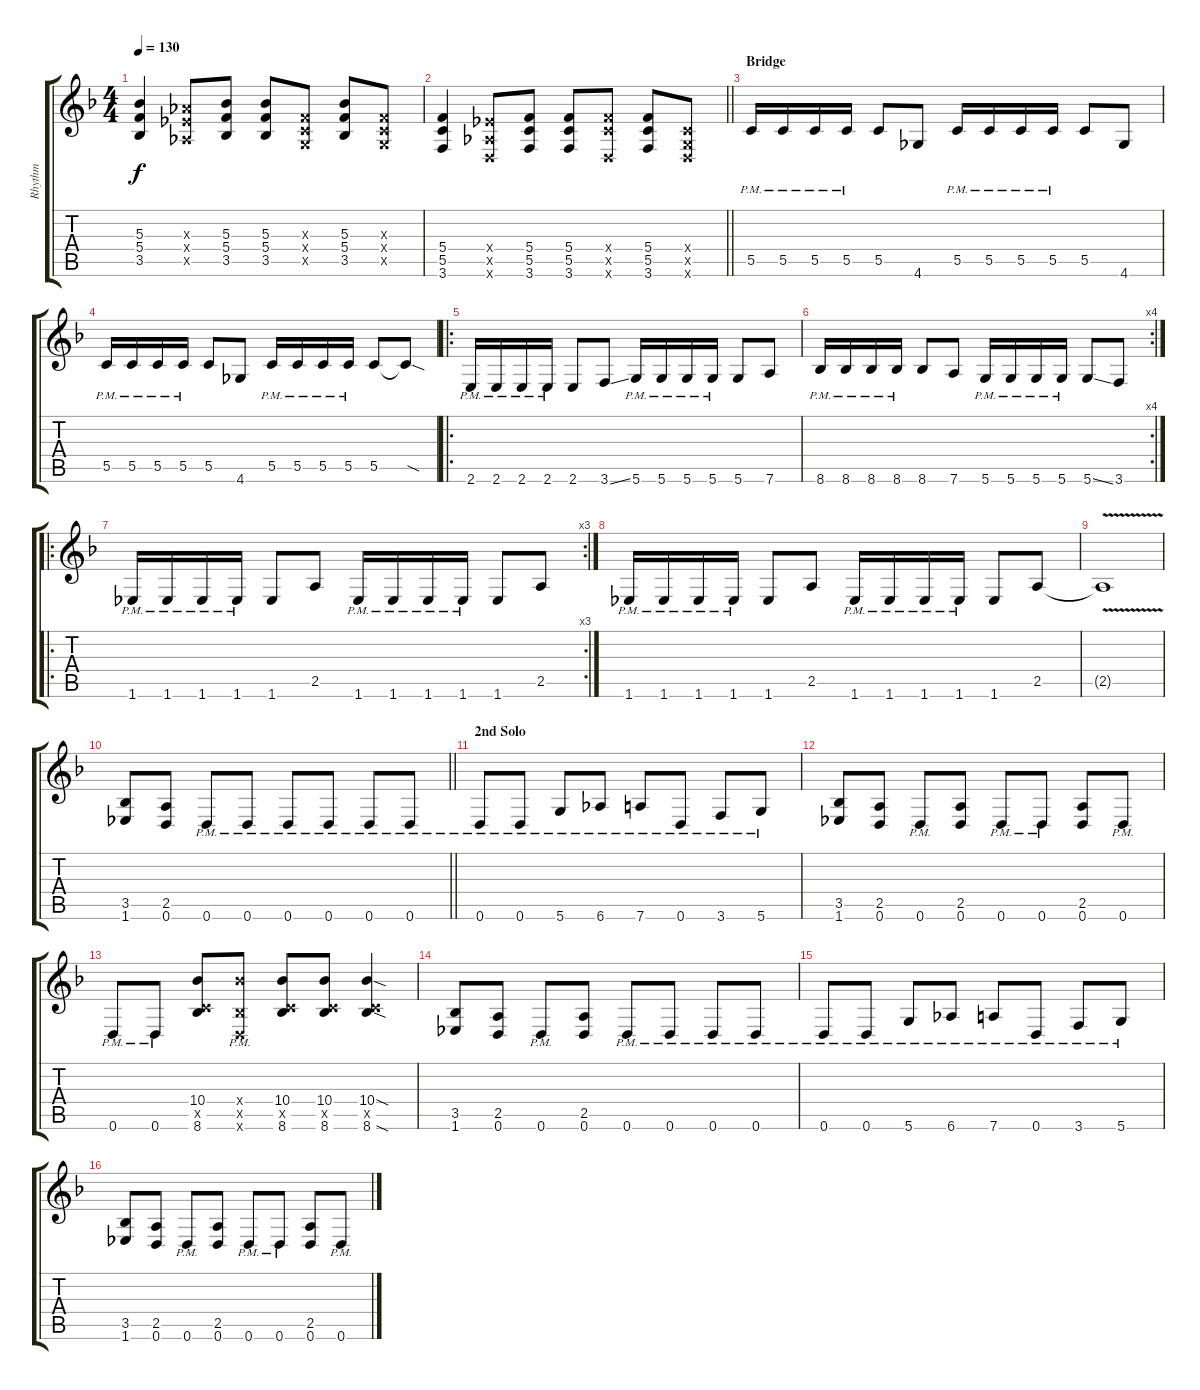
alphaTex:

\track ("Rhythm" "Rhythm") {instrument overdrivenguitar}
\staff {score tabs}
\tuning (D4 A3 F3 C3 G2 D2) {hide}
\ts (4 4)
\tempo 130
\clef g2
\ks dminor
(5.3 5.4 3.5).4{dy f} (3.3{x} 3.4{x} 1.5{x}).8 (5.3 5.4 3.5).8 (5.3 5.4 3.5).8 (0.3{x} 0.4{x} 0.5{x}).8 (5.3 5.4 3.5).8 (0.3{x} 0.4{x} 0.5{x}).8 |
\barLineRight lightlight
(5.4 5.5 3.6).4 (3.4{x} 1.5{x} 0.6{x}).8 (5.4 5.5 3.6).8 (5.4 5.5 3.6).8 (5.4{x} 5.5{x} 0.6{x}).8 (5.4 5.5 3.6).8 (0.4{x} 0.5{x} 0.6{x}).8 |
\section ("" "Bridge")
5.5{pm}.16 5.5{pm}.16 5.5{pm}.16 5.5{pm}.16 5.5.8 4.6.8 5.5{pm}.16 5.5{pm}.16 5.5{pm}.16 5.5{pm}.16 5.5.8 4.6.8 |
5.5{pm}.16 5.5{pm}.16 5.5{pm}.16 5.5{pm}.16 5.5.8 4.6.8 5.5{pm}.16 5.5{pm}.16 5.5{pm}.16 5.5{pm}.16 5.5.8 5.5{sod t}.8 |
\ro
2.6{pm}.16 2.6{pm}.16 2.6{pm}.16 2.6{pm}.16 2.6.8 3.6{ss}.8 5.6{pm}.16 5.6{pm}.16 5.6{pm}.16 5.6{pm}.16 5.6.8 7.6.8 |
\rc 4
8.6{pm}.16 8.6{pm}.16 8.6{pm}.16 8.6{pm}.16 8.6.8 7.6.8 5.6{pm}.16 5.6{pm}.16 5.6{pm}.16 5.6{pm}.16 5.6{ss}.8 3.6.8 |
\ro
\rc 3
1.6{pm}.16 1.6{pm}.16 1.6{pm}.16 1.6{pm}.16 1.6.8 2.5.8 1.6{pm}.16 1.6{pm}.16 1.6{pm}.16 1.6{pm}.16 1.6.8 2.5.8 |
1.6{pm}.16 1.6{pm}.16 1.6{pm}.16 1.6{pm}.16 1.6.8 2.5.8 1.6{pm}.16 1.6{pm}.16 1.6{pm}.16 1.6{pm}.16 1.6.8 2.5.8 |
2.5{v t}.1 |
\barLineRight lightlight
(3.5 1.6).8 (2.5 0.6).8 0.6{pm}.8 0.6{pm}.8 0.6{pm}.8 0.6{pm}.8 0.6{pm}.8 0.6{pm}.8 |
\section ("" "2nd Solo")
0.6{pm}.8 0.6{pm}.8 5.6{pm}.8 6.6{pm}.8 7.6{pm}.8 0.6{pm}.8 3.6{pm}.8 5.6{pm}.8 |
(3.5 1.6).8 (2.5 0.6).8 0.6{pm}.8 (2.5 0.6).8 0.6{pm}.8 0.6{pm}.8 (2.5 0.6).8 0.6{pm}.8 |
0.6{pm}.8 0.6{pm}.8 (10.4 5.5{x} 8.6).8 (10.4{pm x} 3.5{pm x} 0.6{x}).8 (10.4 5.5{x} 8.6).8 (10.4 5.5{x} 8.6).8 (10.4{sod} 5.5{x} 8.6{sod}).4 |
(3.5 1.6).8 (2.5 0.6).8 0.6{pm}.8 (2.5 0.6).8 0.6{pm}.8 0.6{pm}.8 0.6{pm}.8 0.6{pm}.8 |
0.6{pm}.8 0.6{pm}.8 5.6{pm}.8 6.6{pm}.8 7.6{pm}.8 0.6{pm}.8 3.6{pm}.8 5.6{pm}.8 |
(3.5 1.6).8 (2.5 0.6).8 0.6{pm}.8 (2.5 0.6).8 0.6{pm}.8 0.6{pm}.8 (2.5 0.6).8 0.6{pm}.8
